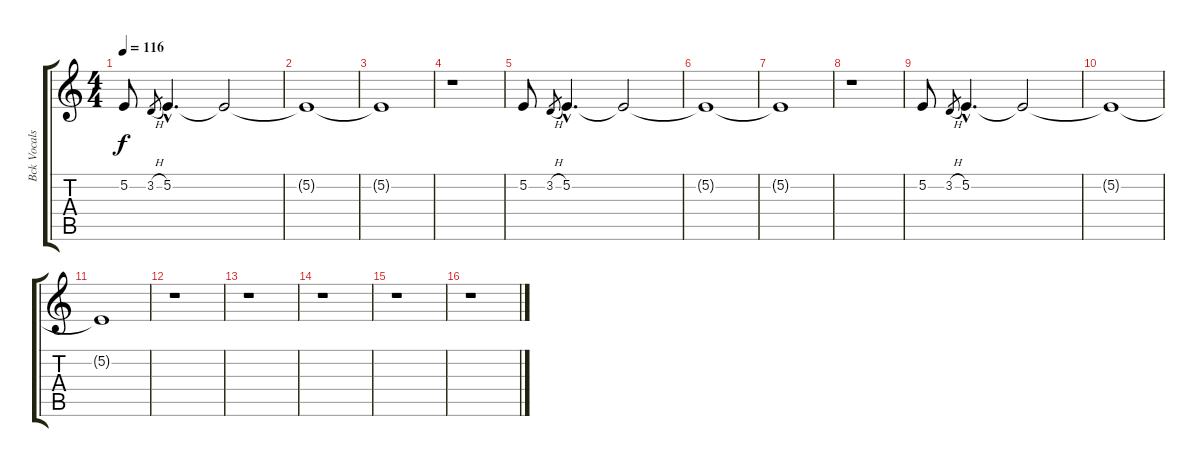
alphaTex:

\track ("Bck Vocals" "Bck Vocals") {instrument lead6voice}
\staff {score tabs}
\tuning (E4 B3 G3 D3 A2 E2) {hide}
\ts (4 4)
\tempo 116
\clef g2
\ks c
5.2.8{dy f} 3.2{h}.8{gr} 5.2{hac}.4{d} 5.2{t}.2 |
5.2{t}.1 |
5.2{t}.1 |
r.1 |
5.2.8 3.2{h}.8{gr} 5.2{hac}.4{d} 5.2{t}.2 |
5.2{t}.1 |
5.2{t}.1 |
r.1 |
5.2.8 3.2{h}.8{gr} 5.2{hac}.4{d} 5.2{t}.2 |
5.2{t}.1 |
5.2{t}.1 |
r.1 |
r.1 |
r.1 |
r.1 |
r.1
